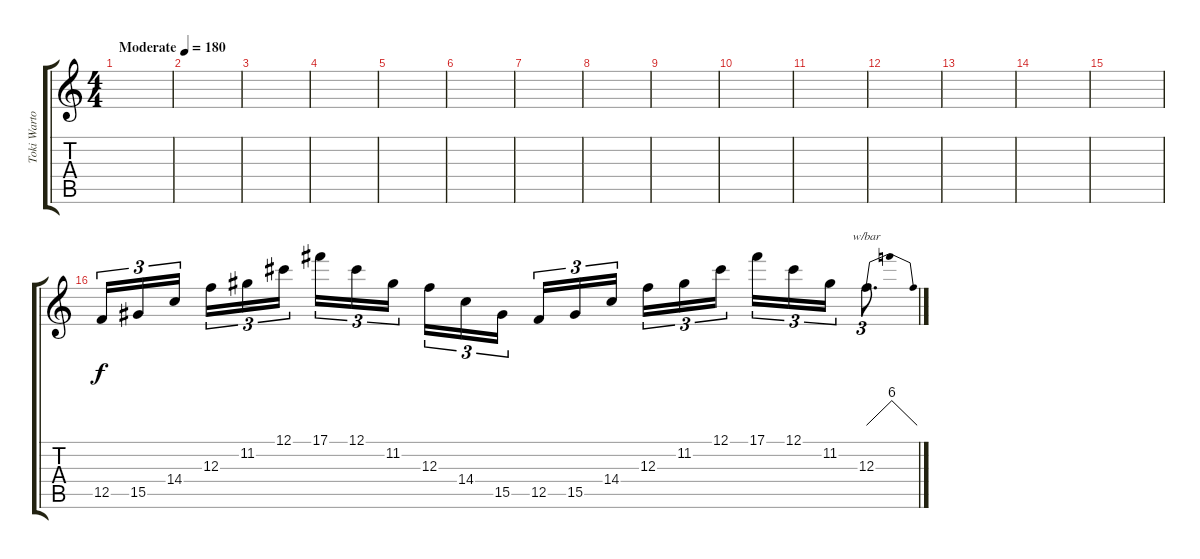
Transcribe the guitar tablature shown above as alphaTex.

\track ("Toki Wartooth Solo" "Toki Warto") {instrument overdrivenguitar}
\staff {score tabs}
\tuning (Db4 A3 F3 Bb2 F2 C2) {hide}
\ts (4 4)
\tempo (180 "Moderate")
\clef g2
\ks c
|
|
|
|
|
|
|
|
|
|
|
|
|
|
|
12.5.16{tu (3 2)} 15.5.16{tu (3 2)} 14.4.16{tu (3 2) beam splitsecondary} 12.3.16{tu (3 2)} 11.2.16{tu (3 2)} 12.1.16{tu (3 2)} 17.1.16{tu (3 2)} 12.1.16{tu (3 2)} 11.2.16{tu (3 2) beam splitsecondary} 12.3.16{tu (3 2)} 14.4.16{tu (3 2)} 15.5.16{tu (3 2)} 12.5.16{tu (3 2)} 15.5.16{tu (3 2)} 14.4.16{tu (3 2) beam splitsecondary} 12.3.16{tu (3 2)} 11.2.16{tu (3 2)} 12.1.16{tu (3 2)} 17.1.16{tu (3 2)} 12.1.16{tu (3 2)} 11.2.16{tu (3 2)} 12.3.8{d tu (3 2) tbe (dip default 0 0 30 24 60 0)}
